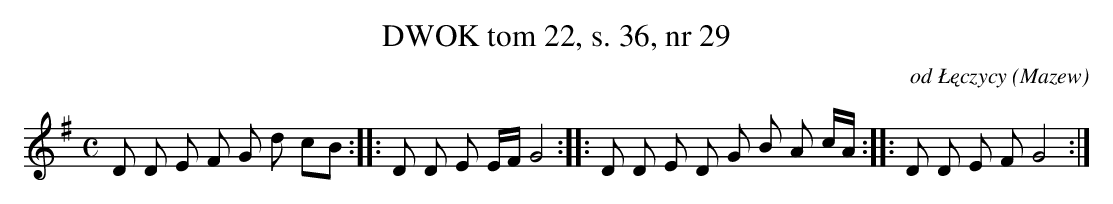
X:1
T: DWOK tom 22, s. 36, nr 29
O: od Łęczycy (Mazew)
L: 1/16
M: C
K: G
D2 D2 E2 F2 G2 d2 c2B2 :: D2 D2 E2 EF G8 :: D2 D2 E2 D2 G2 B2 A2 cA::D2 D2 E2 F2 G8 :|
